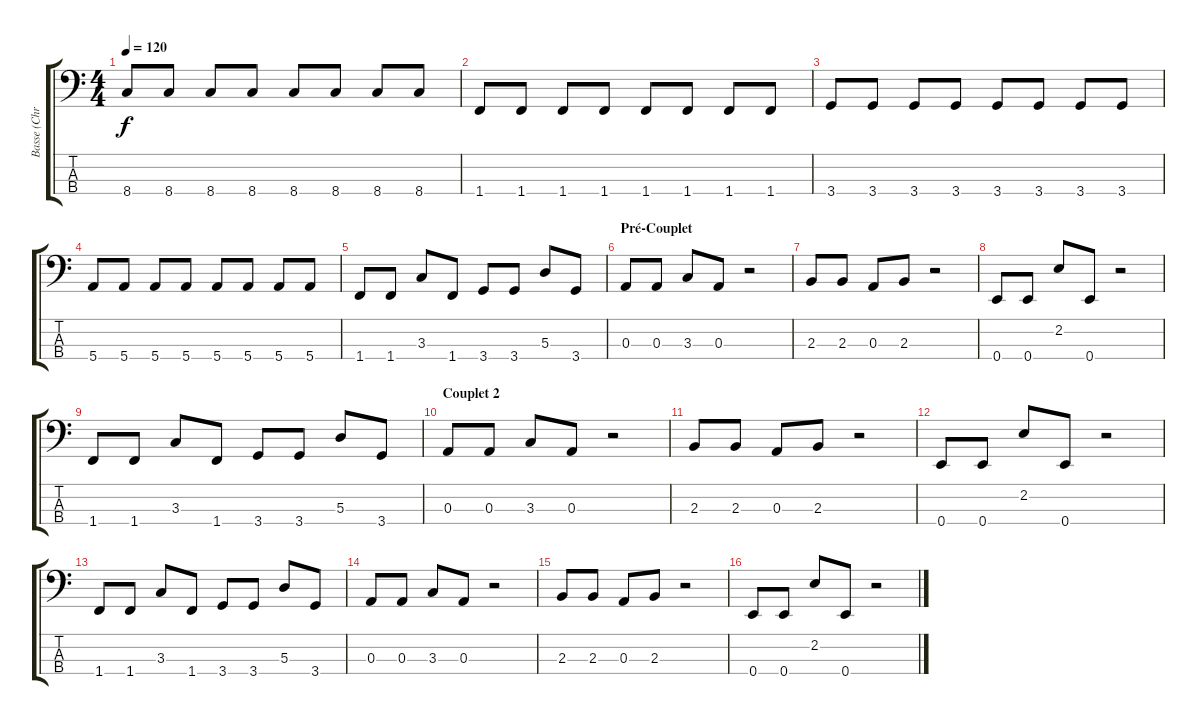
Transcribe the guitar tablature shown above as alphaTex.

\track ("Basse (Christopher Wolstenholme)" "Basse (Chr") {instrument electricbassfinger}
\staff {score tabs}
\tuning (G2 D2 A1 E1) {hide}
\ts (4 4)
\tempo 120
\clef f4
\ks c
8.4.8{dy f} 8.4.8 8.4.8 8.4.8 8.4.8 8.4.8 8.4.8 8.4.8 |
1.4.8 1.4.8 1.4.8 1.4.8 1.4.8 1.4.8 1.4.8 1.4.8 |
3.4.8 3.4.8 3.4.8 3.4.8 3.4.8 3.4.8 3.4.8 3.4.8 |
5.4.8 5.4.8 5.4.8 5.4.8 5.4.8 5.4.8 5.4.8 5.4.8 |
1.4.8 1.4.8 3.3.8 1.4.8 3.4.8 3.4.8 5.3.8 3.4.8 |
\section ("" "Pré-Couplet")
0.3.8 0.3.8 3.3.8 0.3.8 r.2 |
2.3.8 2.3.8 0.3.8 2.3.8 r.2 |
0.4.8 0.4.8 2.2.8 0.4.8 r.2 |
1.4.8 1.4.8 3.3.8 1.4.8 3.4.8 3.4.8 5.3.8 3.4.8 |
\section ("" "Couplet 2")
0.3.8 0.3.8 3.3.8 0.3.8 r.2 |
2.3.8 2.3.8 0.3.8 2.3.8 r.2 |
0.4.8 0.4.8 2.2.8 0.4.8 r.2 |
1.4.8 1.4.8 3.3.8 1.4.8 3.4.8 3.4.8 5.3.8 3.4.8 |
0.3.8 0.3.8 3.3.8 0.3.8 r.2 |
2.3.8 2.3.8 0.3.8 2.3.8 r.2 |
0.4.8 0.4.8 2.2.8 0.4.8 r.2
